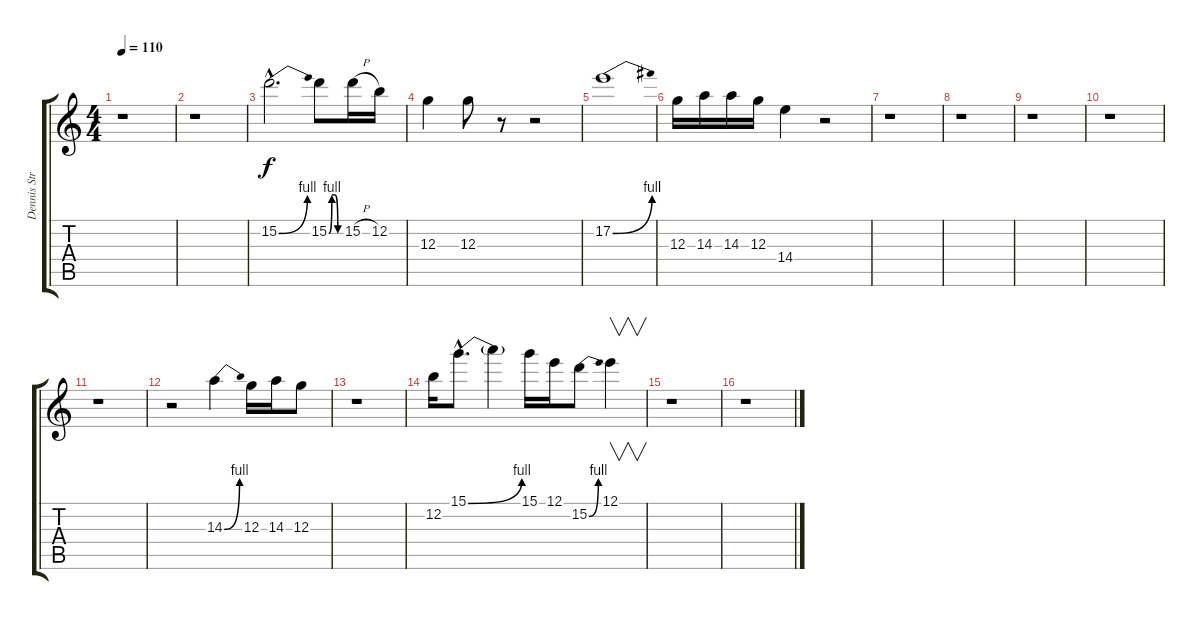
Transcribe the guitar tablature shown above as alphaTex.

\track ("Dennis Stratton (Guitar)" "Dennis Str") {instrument distortionguitar}
\staff {score tabs}
\tuning (E4 B3 G3 D3 A2 E2) {hide}
\ts (4 4)
\tempo 110
\clef g2
\ks c
r.1{dy f instrument distortionguitar} |
r.1 |
15.2{be (bend 0 0 60 4) hac}.2{d} 15.2{be (custom 0 0 15 4 30 4 45 0 60 0)}.8 15.2{h}.16 12.2.16 |
12.3.4 12.3.8 r.8 r.2 |
17.2{be (bend 0 0 60 4)}.1 |
12.3.16 14.3.16 14.3.16 12.3.16 14.4.4 r.2 |
r.1 |
r.1 |
r.1 |
r.1 |
r.1 |
r.2 14.3{be (bend 0 0 60 4)}.4 12.3.16 14.3.16 12.3.8 |
r.1 |
12.2.16 15.1{be (bend 0 0 60 4) hac}.8{d} 15.1{t}.4 15.1.16 12.1.16 15.2{be (bend 0 0 60 4)}.8 12.1.4{v} |
r.1 |
r.1
